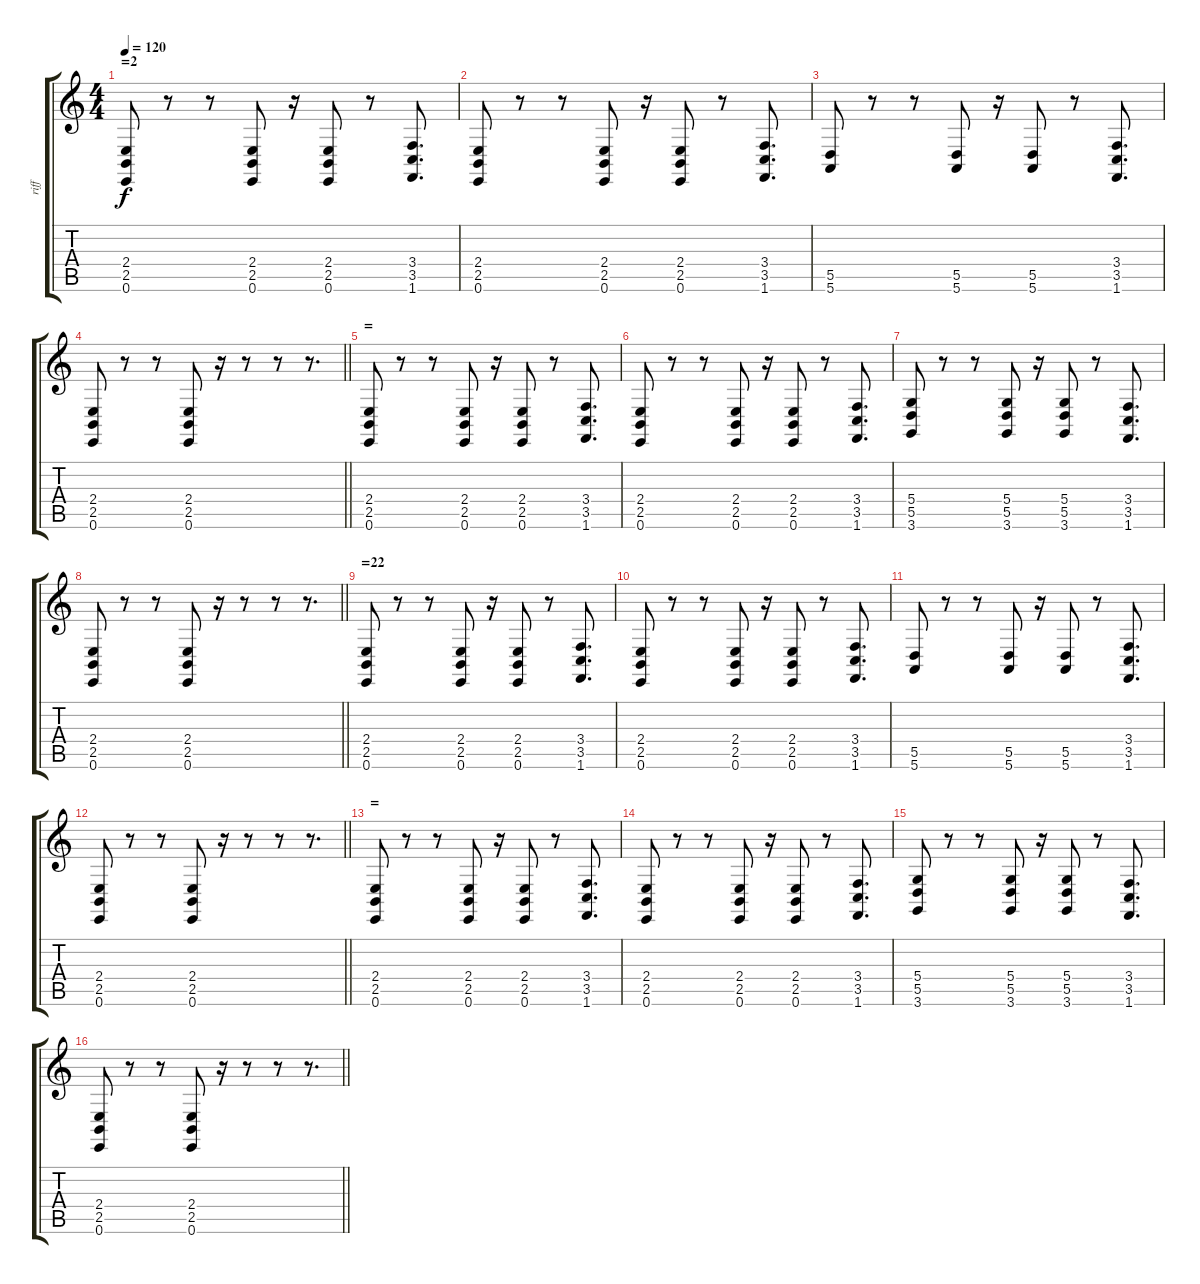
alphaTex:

\track ("riff" "riff") {instrument lead2sawtooth}
\staff {score tabs}
\tuning (E4 B3 G3 D3 A2 E2) {hide}
\ts (4 4)
\section ("" "=2")
\tempo 120
\clef g2
\ks c
(2.4 2.5 0.6).8{dy f} r.8 r.8 (2.4 2.5 0.6).8 r.16 (2.4 2.5 0.6).8 r.8 (3.4 3.5 1.6).8{d} |
(2.4 2.5 0.6).8 r.8 r.8 (2.4 2.5 0.6).8 r.16 (2.4 2.5 0.6).8 r.8 (3.4 3.5 1.6).8{d} |
(5.5 5.6).8 r.8 r.8 (5.5 5.6).8 r.16 (5.5 5.6).8 r.8 (3.4 3.5 1.6).8{d} |
\barLineRight lightlight
(2.4 2.5 0.6).8 r.8 r.8 (2.4 2.5 0.6).8 r.16 r.8 r.8 r.8{d} |
\section ("" "=")
(2.4 2.5 0.6).8 r.8 r.8 (2.4 2.5 0.6).8 r.16 (2.4 2.5 0.6).8 r.8 (3.4 3.5 1.6).8{d} |
(2.4 2.5 0.6).8 r.8 r.8 (2.4 2.5 0.6).8 r.16 (2.4 2.5 0.6).8 r.8 (3.4 3.5 1.6).8{d} |
(5.4 5.5 3.6).8 r.8 r.8 (5.4 5.5 3.6).8 r.16 (5.4 5.5 3.6).8 r.8 (3.4 3.5 1.6).8{d} |
\barLineRight lightlight
(2.4 2.5 0.6).8 r.8 r.8 (2.4 2.5 0.6).8 r.16 r.8 r.8 r.8{d} |
\section ("" "=22")
(2.4 2.5 0.6).8 r.8 r.8 (2.4 2.5 0.6).8 r.16 (2.4 2.5 0.6).8 r.8 (3.4 3.5 1.6).8{d} |
(2.4 2.5 0.6).8 r.8 r.8 (2.4 2.5 0.6).8 r.16 (2.4 2.5 0.6).8 r.8 (3.4 3.5 1.6).8{d} |
(5.5 5.6).8 r.8 r.8 (5.5 5.6).8 r.16 (5.5 5.6).8 r.8 (3.4 3.5 1.6).8{d} |
\barLineRight lightlight
(2.4 2.5 0.6).8 r.8 r.8 (2.4 2.5 0.6).8 r.16 r.8 r.8 r.8{d} |
\section ("" "=")
(2.4 2.5 0.6).8 r.8 r.8 (2.4 2.5 0.6).8 r.16 (2.4 2.5 0.6).8 r.8 (3.4 3.5 1.6).8{d} |
(2.4 2.5 0.6).8 r.8 r.8 (2.4 2.5 0.6).8 r.16 (2.4 2.5 0.6).8 r.8 (3.4 3.5 1.6).8{d} |
(5.4 5.5 3.6).8 r.8 r.8 (5.4 5.5 3.6).8 r.16 (5.4 5.5 3.6).8 r.8 (3.4 3.5 1.6).8{d} |
\barLineRight lightlight
(2.4 2.5 0.6).8 r.8 r.8 (2.4 2.5 0.6).8 r.16 r.8 r.8 r.8{d}
